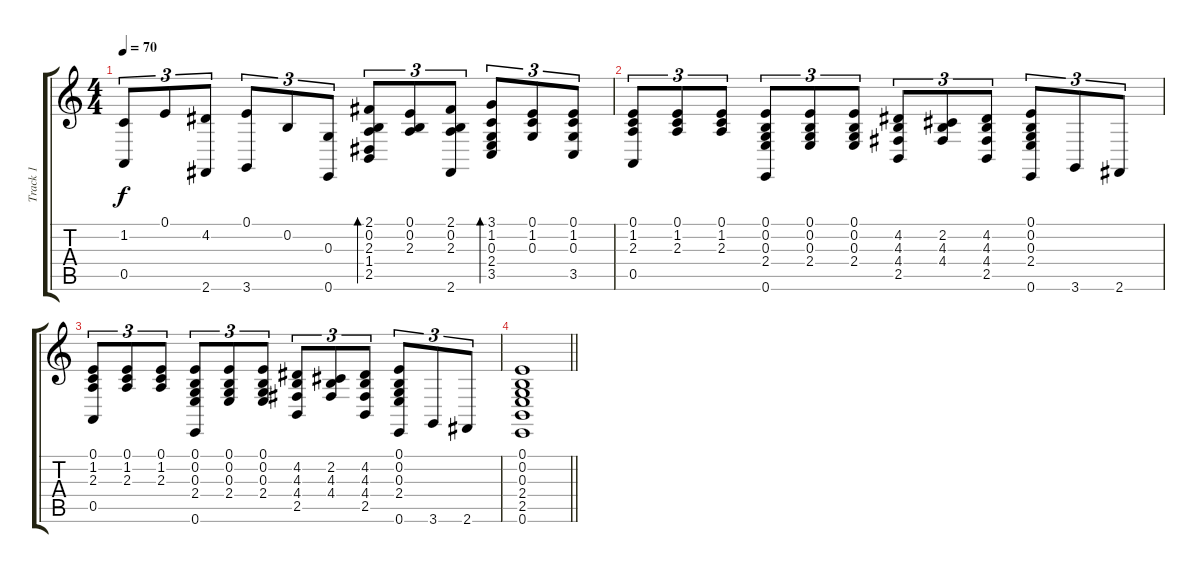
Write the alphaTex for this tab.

\track ("Track 1" "Track 1") {instrument acousticgrandpiano}
\staff {score tabs}
\tuning (E4 B3 G3 D3 A2 E2) {hide}
\ts (4 4)
\tempo 70
\clef g2
\ks c
(1.2 0.5).8{tu (3 2) dy f} 0.1.8{tu (3 2)} (4.2 2.6).8{tu (3 2)} (0.1 3.6).8{tu (3 2)} 0.2.8{tu (3 2)} (0.3 0.6).8{tu (3 2)} (2.1 0.2 2.3 1.4 2.5).8{tu (3 2) bd 480} (0.1 0.2 2.3).8{tu (3 2)} (2.1 0.2 2.3 2.6).8{tu (3 2)} (3.1 1.2 0.3 2.4 3.5).8{tu (3 2) bd 240} (0.1 1.2 0.3).8{tu (3 2)} (0.1 1.2 0.3 3.5).8{tu (3 2)} |
(0.1 1.2 2.3 0.5).8{tu (3 2)} (0.1 1.2 2.3).8{tu (3 2)} (0.1 1.2 2.3).8{tu (3 2)} (0.1 0.2 0.3 2.4 0.6).8{tu (3 2)} (0.1 0.2 0.3 2.4).8{tu (3 2)} (0.1 0.2 0.3 2.4).8{tu (3 2)} (4.2 4.3 4.4 2.5).8{tu (3 2)} (2.2 4.3 4.4).8{tu (3 2)} (4.2 4.3 4.4 2.5).8{tu (3 2)} (0.1 0.2 0.3 2.4 0.6).8{tu (3 2)} 3.6.8{tu (3 2)} 2.6.8{tu (3 2)} |
(0.1 1.2 2.3 0.5).8{tu (3 2)} (0.1 1.2 2.3).8{tu (3 2)} (0.1 1.2 2.3).8{tu (3 2)} (0.1 0.2 0.3 2.4 0.6).8{tu (3 2)} (0.1 0.2 0.3 2.4).8{tu (3 2)} (0.1 0.2 0.3 2.4).8{tu (3 2)} (4.2 4.3 4.4 2.5).8{tu (3 2)} (2.2 4.3 4.4).8{tu (3 2)} (4.2 4.3 4.4 2.5).8{tu (3 2)} (0.1 0.2 0.3 2.4 0.6).8{tu (3 2)} 3.6.8{tu (3 2)} 2.6.8{tu (3 2)} |
\barLineRight lightlight
(0.1 0.2 0.3 2.4 2.5 0.6).1
